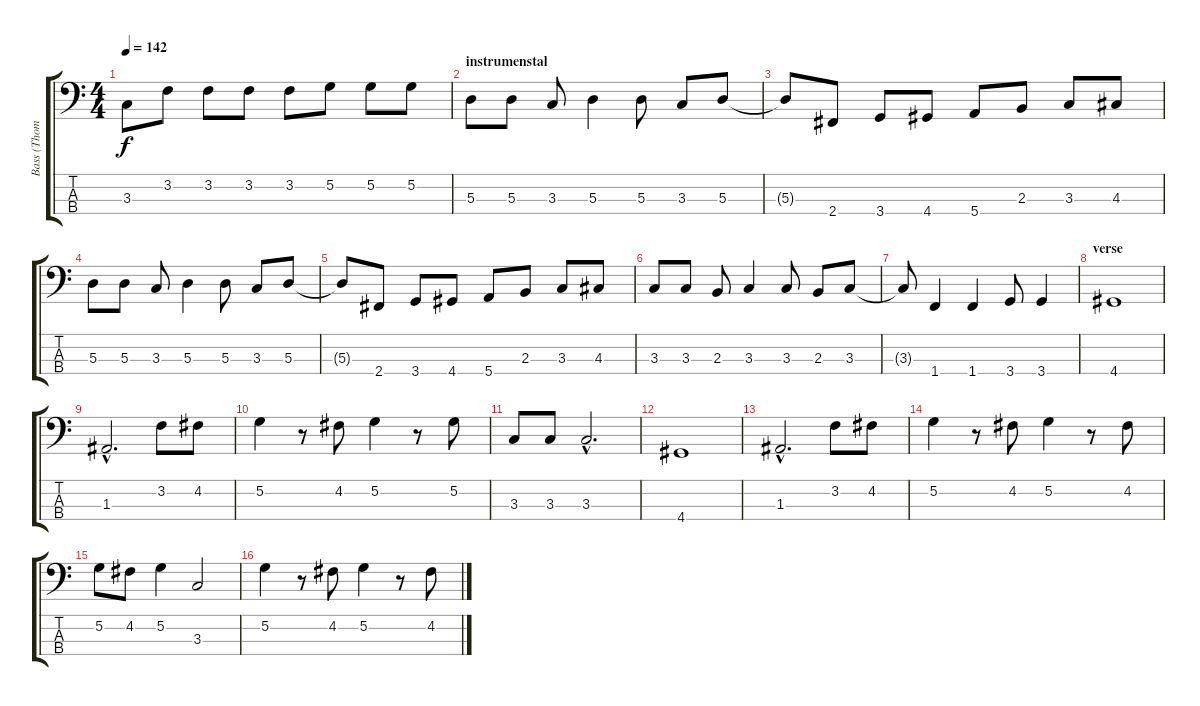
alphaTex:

\track ("Bass (Thompson)" "Bass (Thom") {instrument electricbasspick}
\staff {score tabs}
\tuning (G2 D2 A1 E1) {hide}
\ts (4 4)
\tempo 142
\clef f4
\ks c
3.3.8{dy f} 3.2.8 3.2.8 3.2.8 3.2.8 5.2.8 5.2.8 5.2.8 |
\section ("" "instrumenstal")
5.3.8 5.3.8 3.3.8 5.3.4 5.3.8 3.3.8 5.3.8 |
5.3{t}.8 2.4.8 3.4.8 4.4.8 5.4.8 2.3.8 3.3.8 4.3.8 |
5.3.8 5.3.8 3.3.8 5.3.4 5.3.8 3.3.8 5.3.8 |
5.3{t}.8 2.4.8 3.4.8 4.4.8 5.4.8 2.3.8 3.3.8 4.3.8 |
3.3.8 3.3.8 2.3.8 3.3.4 3.3.8 2.3.8 3.3.8 |
3.3{t}.8 1.4.4 1.4.4 3.4.8 3.4.4 |
\section ("" "verse")
4.4.1 |
1.3{hac}.2{d} 3.2.8 4.2.8 |
5.2.4 r.8 4.2.8 5.2.4 r.8 5.2.8 |
3.3.8 3.3.8 3.3{hac}.2{d} |
4.4.1 |
1.3{hac}.2{d} 3.2.8 4.2.8 |
5.2.4 r.8 4.2.8 5.2.4 r.8 4.2.8 |
5.2.8 4.2.8 5.2.4 3.3.2 |
5.2.4 r.8 4.2.8 5.2.4 r.8 4.2.8
